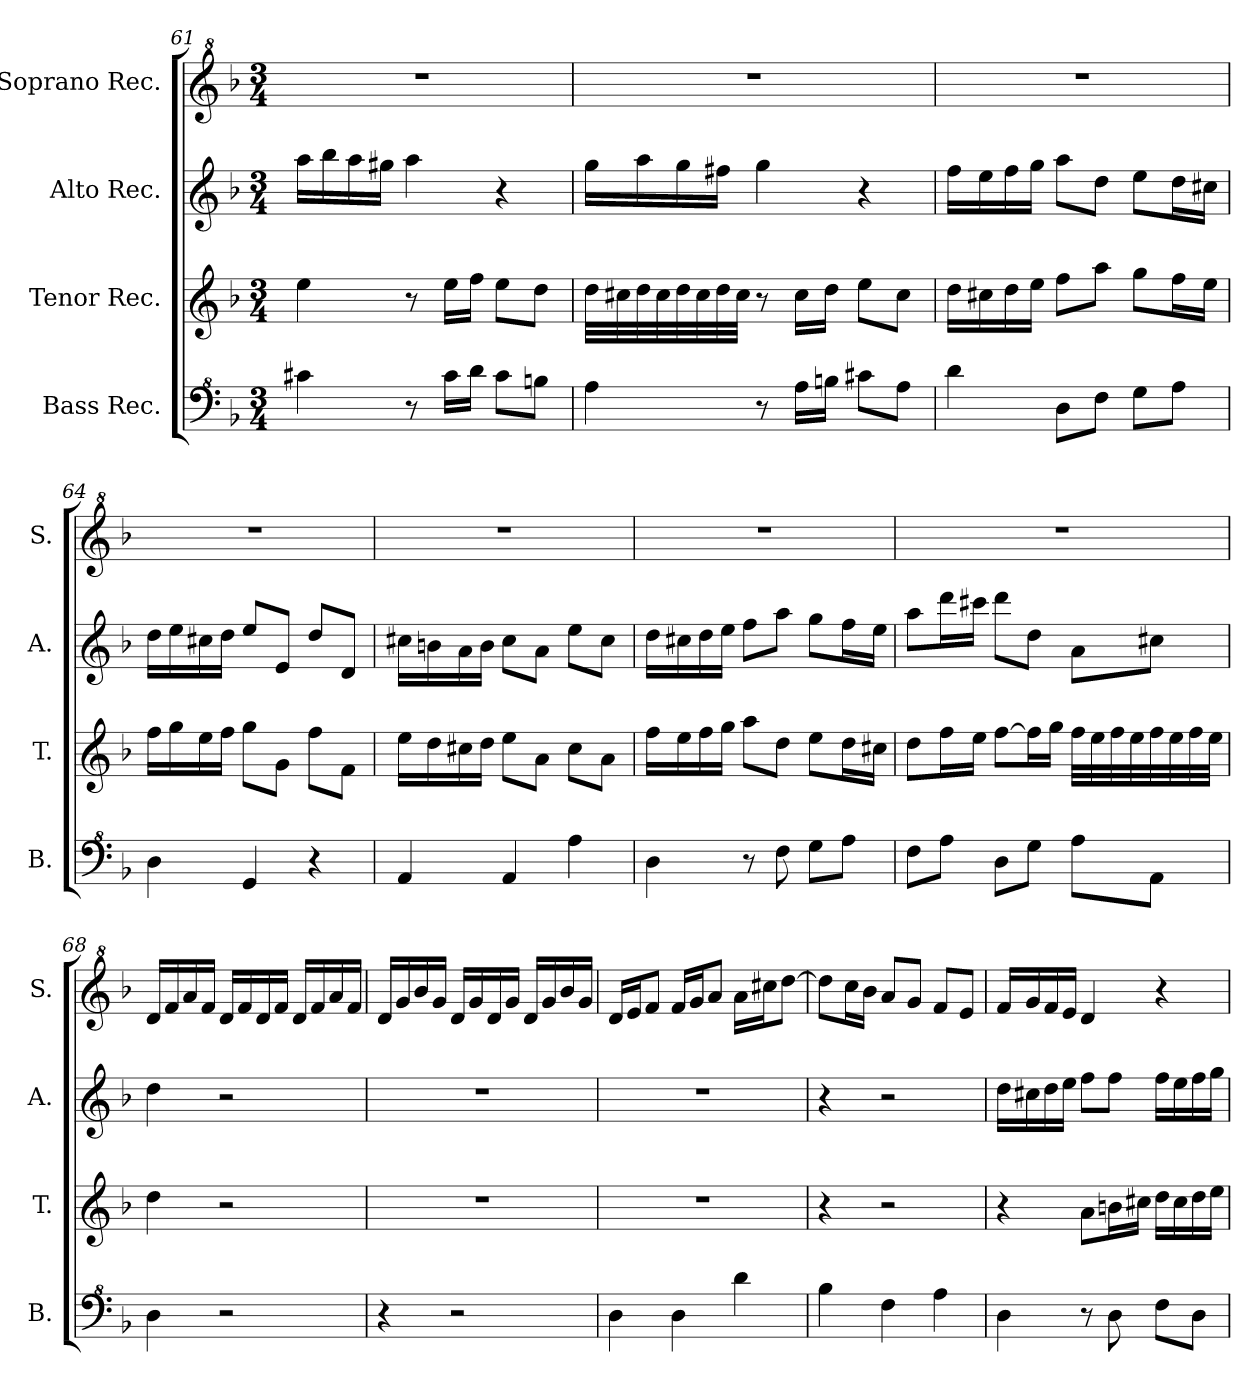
**kern	**kern	**kern	**kern
*part4	*part3	*part2	*part1
*staff4	*staff3	*staff2	*staff1
*I"Bass Rec.	*I"Tenor Rec.	*I"Alto Rec.	*I"Soprano Rec.
*I'B.	*I'T.	*I'A.	*I'S.
*clefF^4	*clefG2	*clefG2	*clefG^2
*k[b-]	*k[b-]	*k[b-]	*k[b-]
*M3/4	*M3/4	*M3/4	*M3/4
=61	=61	=61	=61
4cc#X\	4ee\	16aa\LL	2.r
.	.	16bb-\	.
.	.	16aa\	.
.	.	16gg#X\JJ	.
8r	8r	4aa\	.
16cc#\LL	16ee\LL	.	.
16dd\JJ	16ff\JJ	.	.
8cc#\L	8ee\L	4r	.
8bn\J	8dd\J	.	.
=62	=62	=62	=62
4a\	32dd\LLL	16gg\LL	2.r
.	32cc#X\	.	.
.	32dd\	16aa\	.
.	32cc#\	.	.
.	32dd\	16gg\	.
.	32cc#\	.	.
.	32dd\	16ff#X\JJ	.
.	32cc#\JJJ	.	.
8r	8r	4gg\	.
16a\LL	16cc#\LL	.	.
16bn\JJ	16dd\JJ	.	.
8cc#X\L	8ee\L	4r	.
8a\J	8cc#\J	.	.
=63	=63	=63	=63
4dd\	16dd\LL	16ff\LL	2.r
.	16cc#X\	16ee\	.
.	16dd\	16ff\	.
.	16ee\JJ	16gg\JJ	.
8d\L	8ff\L	8aa\L	.
8f\J	8aa\J	8dd\J	.
8g\L	8gg\L	8ee\L	.
8a\J	16ff\L	16dd\L	.
.	16ee\JJ	16cc#X\JJ	.
=64	=64	=64	=64
4d\	16ff\LL	16dd\LL	2.r
.	16gg\	16ee\	.
.	16ee\	16cc#X\	.
.	16ff\JJ	16dd\JJ	.
4G/	8gg\L	8ee/L	.
.	8g\J	8e/J	.
4r	8ff\L	8dd/L	.
.	8f\J	8d/J	.
!!LO:LB:g=z
=65	=65	=65	=65
4A/	16ee\LL	16cc#X\LL	2.r
.	16dd\	16bn\	.
.	16cc#X\	16a\	.
.	16dd\JJ	16b\JJ	.
4A/	8ee\L	8cc#\L	.
.	8a\J	8a\J	.
4a\	8cc#\L	8ee\L	.
.	8a\J	8cc#\J	.
=66	=66	=66	=66
4d\	16ff\LL	16dd\LL	2.r
.	16ee\	16cc#X\	.
.	16ff\	16dd\	.
.	16gg\JJ	16ee\JJ	.
8r	8aa\L	8ff\L	.
8f\	8dd\J	8aa\J	.
8g\L	8ee\L	8gg\L	.
8a\J	16dd\L	16ff\L	.
.	16cc#X\JJ	16ee\JJ	.
=67	=67	=67	=67
8f\L	8dd\L	8aa\L	2.r
8a\J	16ff\L	16ddd\L	.
.	16ee\JJ	16ccc#X\JJ	.
8d\L	[8ff\L	8ddd\L	.
8g\J	16ff\L]	8dd\J	.
.	16gg\JJ	.	.
8a\L	32ff\LLL	8a\L	.
.	32ee\	.	.
.	32ff\	.	.
.	32ee\	.	.
8A\J	32ff\	8cc#X\J	.
.	32ee\	.	.
.	32ff\	.	.
.	32ee\JJJ	.	.
=68	=68	=68	=68
4d\	4dd\	4dd\	16dd/LL
.	.	.	16ff/
.	.	.	16aa/
.	.	.	16ff/JJ
2r	2r	2r	16dd/LL
.	.	.	16ff/
.	.	.	16dd/
.	.	.	16ff/JJ
.	.	.	16dd/LL
.	.	.	16ff/
.	.	.	16aa/
.	.	.	16ff/JJ
=69	=69	=69	=69
4r	2.r	2.r	16dd/LL
.	.	.	16gg/
.	.	.	16bb-/
.	.	.	16gg/JJ
2r	.	.	16dd/LL
.	.	.	16gg/
.	.	.	16dd/
.	.	.	16gg/JJ
.	.	.	16dd/LL
.	.	.	16gg/
.	.	.	16bb-/
.	.	.	16gg/JJ
=70	=70	=70	=70
4d\	2.r	2.r	16dd/LL
.	.	.	16ee/J
.	.	.	8ff/J
4d\	.	.	16ff/LL
.	.	.	16gg/J
.	.	.	8aa/J
4dd\	.	.	16aa\LL
.	.	.	16ccc#X\J
.	.	.	[8ddd\J
=71	=71	=71	=71
4b-\	4r	4r	8ddd\L]
.	.	.	16ccc\L
.	.	.	16bb-\JJ
4f\	2r	2r	8aa/L
.	.	.	8gg/J
4a\	.	.	8ff/L
.	.	.	8ee/J
!!LO:LB:g=z
=72	=72	=72	=72
4d\	4r	16dd\LL	16ff/LL
.	.	16cc#X\	16gg/
.	.	16dd\	16ff/
.	.	16ee\JJ	16ee/JJ
8r	8a\L	8ff\L	4dd/
8d\	16bn\L	8ff\J	.
.	16cc#X\JJ	.	.
8f\L	16dd\LL	16ff\LL	4r
.	16cc#\	16ee\	.
8d\J	16dd\	16ff\	.
.	16ee\JJ	16gg\JJ	.
=	=	=	=
*-	*-	*-	*-
